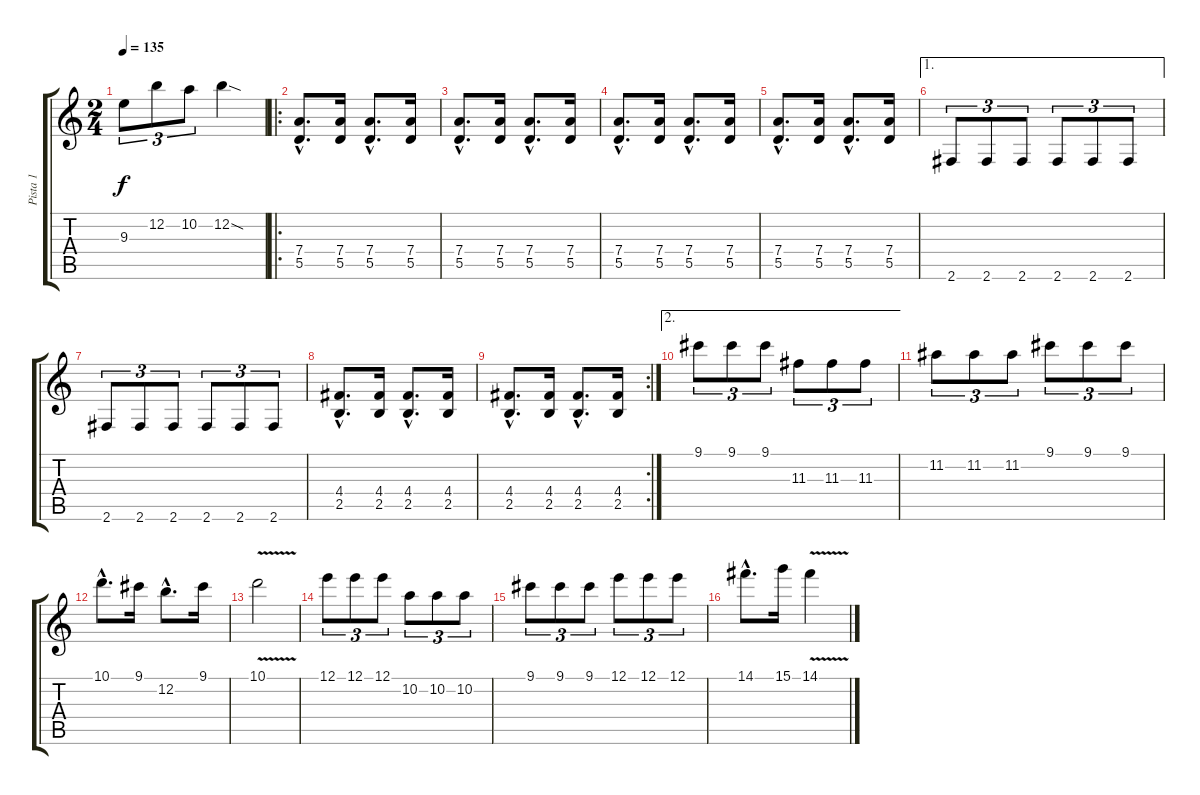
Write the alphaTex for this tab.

\track ("Pista 1" "Pista 1") {instrument distortionguitar}
\staff {score tabs}
\tuning (E4 B3 G3 D3 A2 E2) {hide}
\ts (2 4)
\tempo 135
\clef g2
\ks c
9.3.8{tu (3 2) dy f} 12.2.8{tu (3 2)} 10.2.8{tu (3 2)} 12.2{sod}.4 |
\ro
(7.4{hac} 5.5{hac}).8{d} (7.4 5.5).16 (7.4{hac} 5.5{hac}).8{d} (7.4 5.5).16 |
(7.4{hac} 5.5{hac}).8{d} (7.4 5.5).16 (7.4{hac} 5.5{hac}).8{d} (7.4 5.5).16 |
(7.4{hac} 5.5{hac}).8{d} (7.4 5.5).16 (7.4{hac} 5.5{hac}).8{d} (7.4 5.5).16 |
(7.4{hac} 5.5{hac}).8{d} (7.4 5.5).16 (7.4{hac} 5.5{hac}).8{d} (7.4 5.5).16 |
\ae 1
2.6.8{tu (3 2)} 2.6.8{tu (3 2)} 2.6.8{tu (3 2)} 2.6.8{tu (3 2)} 2.6.8{tu (3 2)} 2.6.8{tu (3 2)} |
2.6.8{tu (3 2)} 2.6.8{tu (3 2)} 2.6.8{tu (3 2)} 2.6.8{tu (3 2)} 2.6.8{tu (3 2)} 2.6.8{tu (3 2)} |
(4.4{hac} 2.5{hac}).8{d} (4.4 2.5).16 (4.4{hac} 2.5{hac}).8{d} (4.4 2.5).16 |
\rc 2
(4.4{hac} 2.5{hac}).8{d} (4.4 2.5).16 (4.4{hac} 2.5{hac}).8{d} (4.4 2.5).16 |
\ae 2
9.1.8{tu (3 2)} 9.1.8{tu (3 2)} 9.1.8{tu (3 2)} 11.3.8{tu (3 2)} 11.3.8{tu (3 2)} 11.3.8{tu (3 2)} |
11.2.8{tu (3 2)} 11.2.8{tu (3 2)} 11.2.8{tu (3 2)} 9.1.8{tu (3 2)} 9.1.8{tu (3 2)} 9.1.8{tu (3 2)} |
10.1{hac}.8{d} 9.1.16 12.2{hac}.8{d} 9.1.16 |
10.1{v}.2 |
12.1.8{tu (3 2)} 12.1.8{tu (3 2)} 12.1.8{tu (3 2)} 10.2.8{tu (3 2)} 10.2.8{tu (3 2)} 10.2.8{tu (3 2)} |
9.1.8{tu (3 2)} 9.1.8{tu (3 2)} 9.1.8{tu (3 2)} 12.1.8{tu (3 2)} 12.1.8{tu (3 2)} 12.1.8{tu (3 2)} |
14.1{hac}.8{d} 15.1.16 14.1{v}.4
